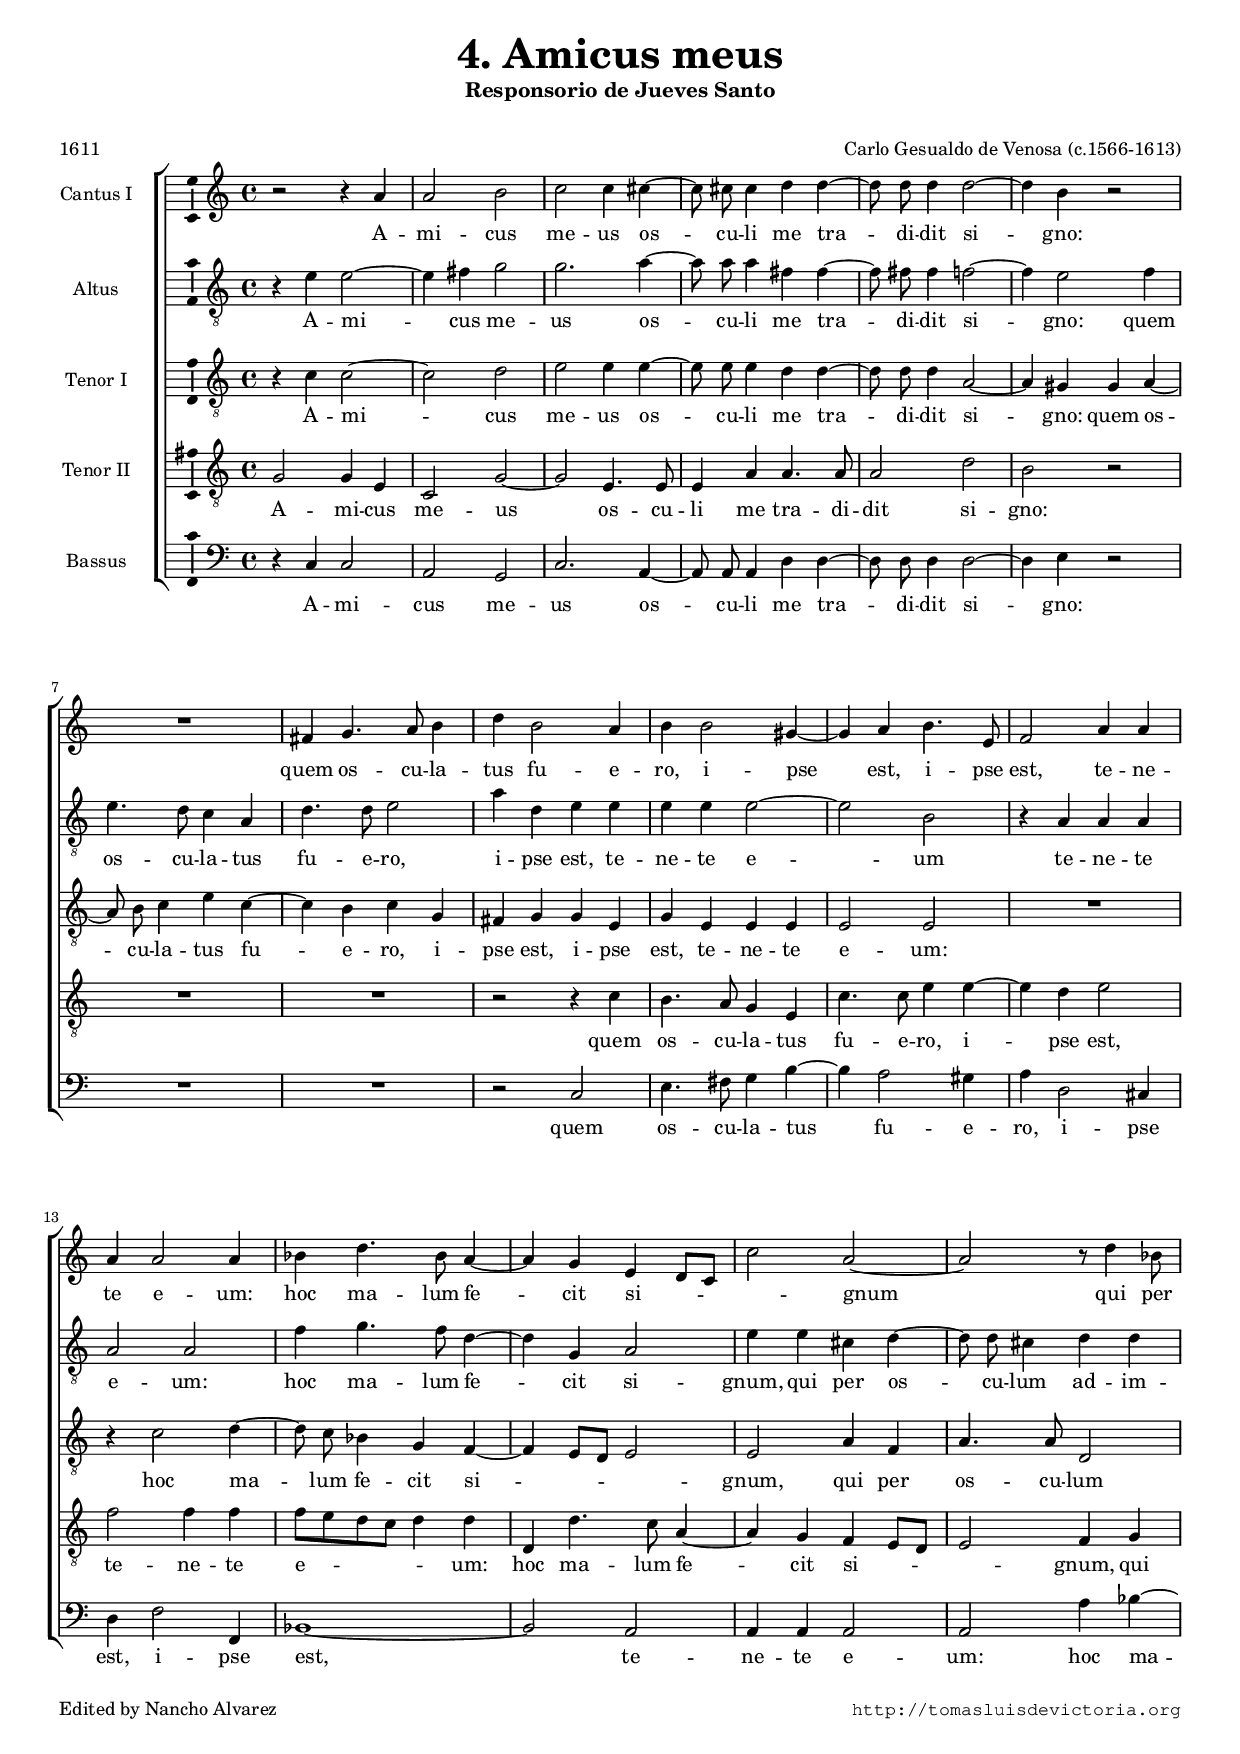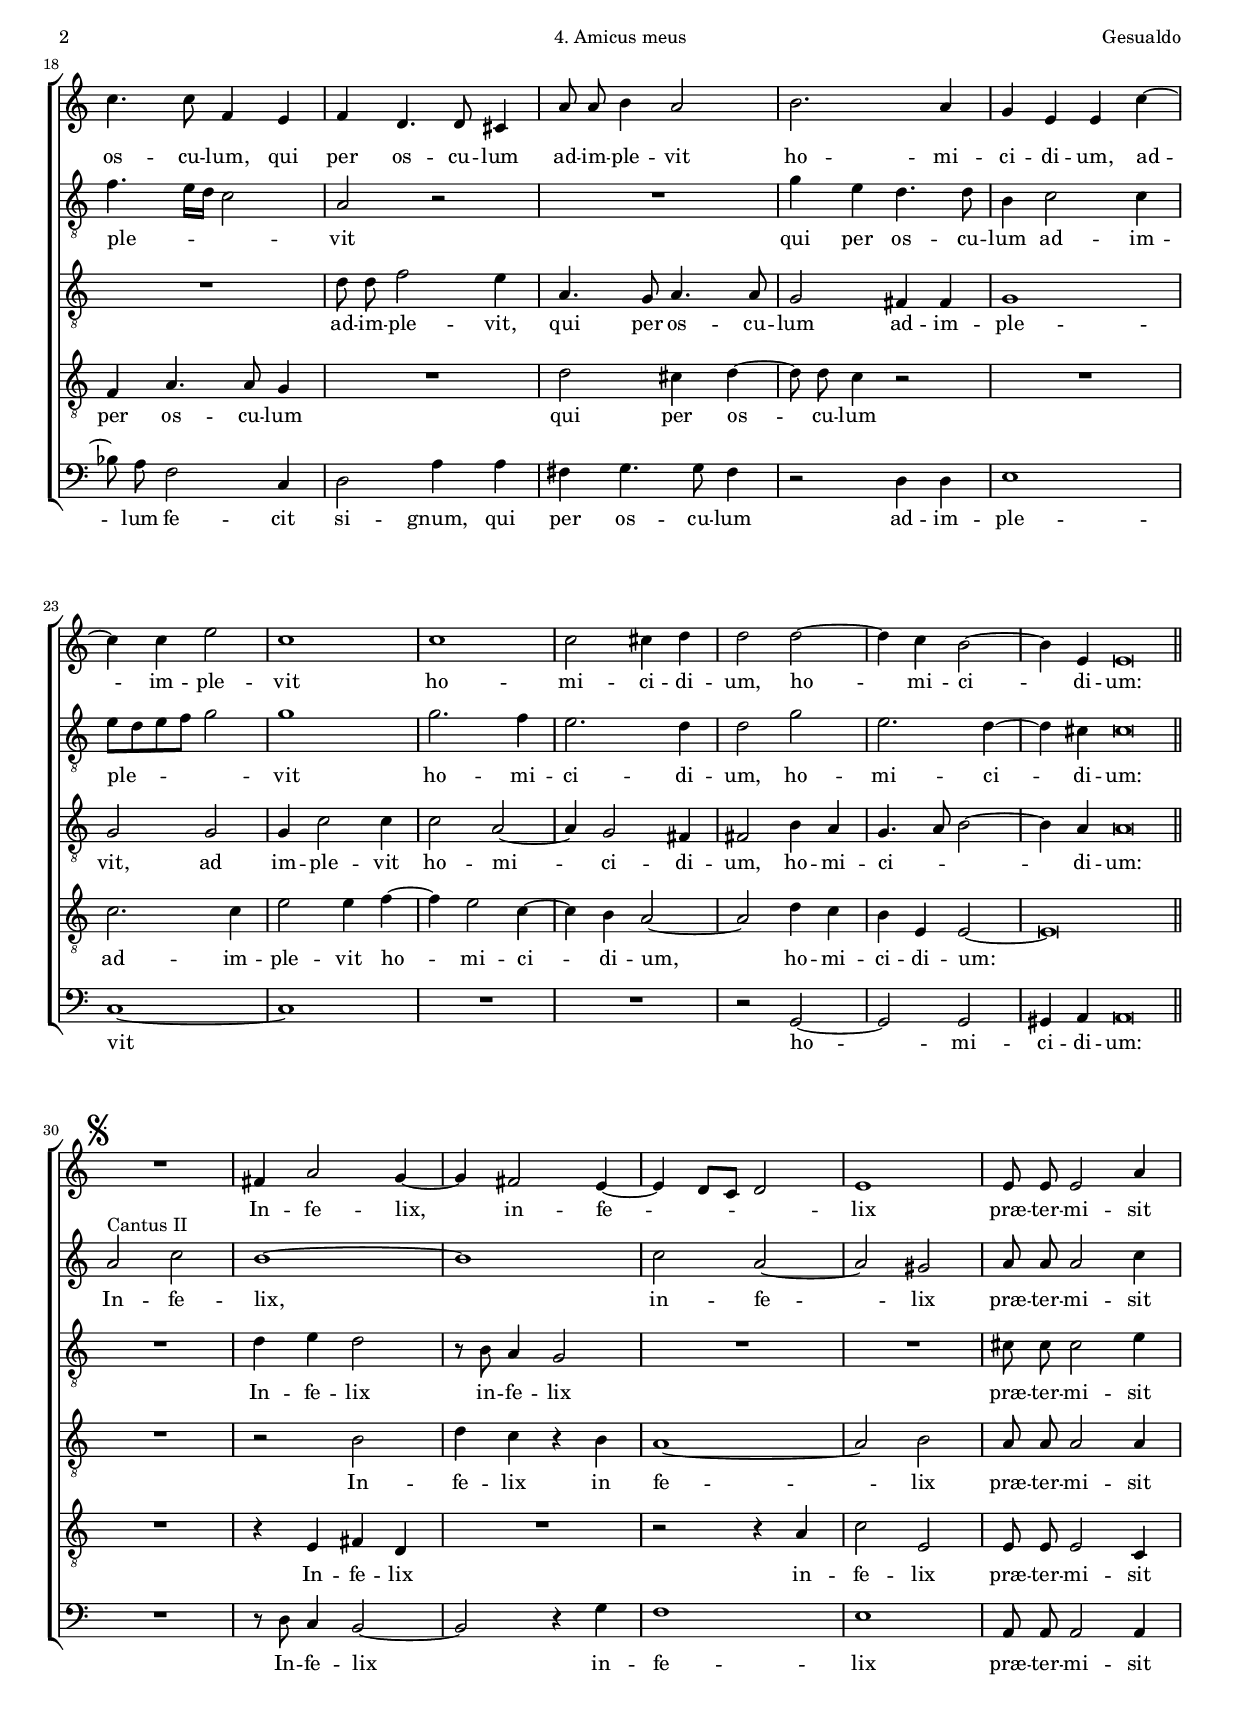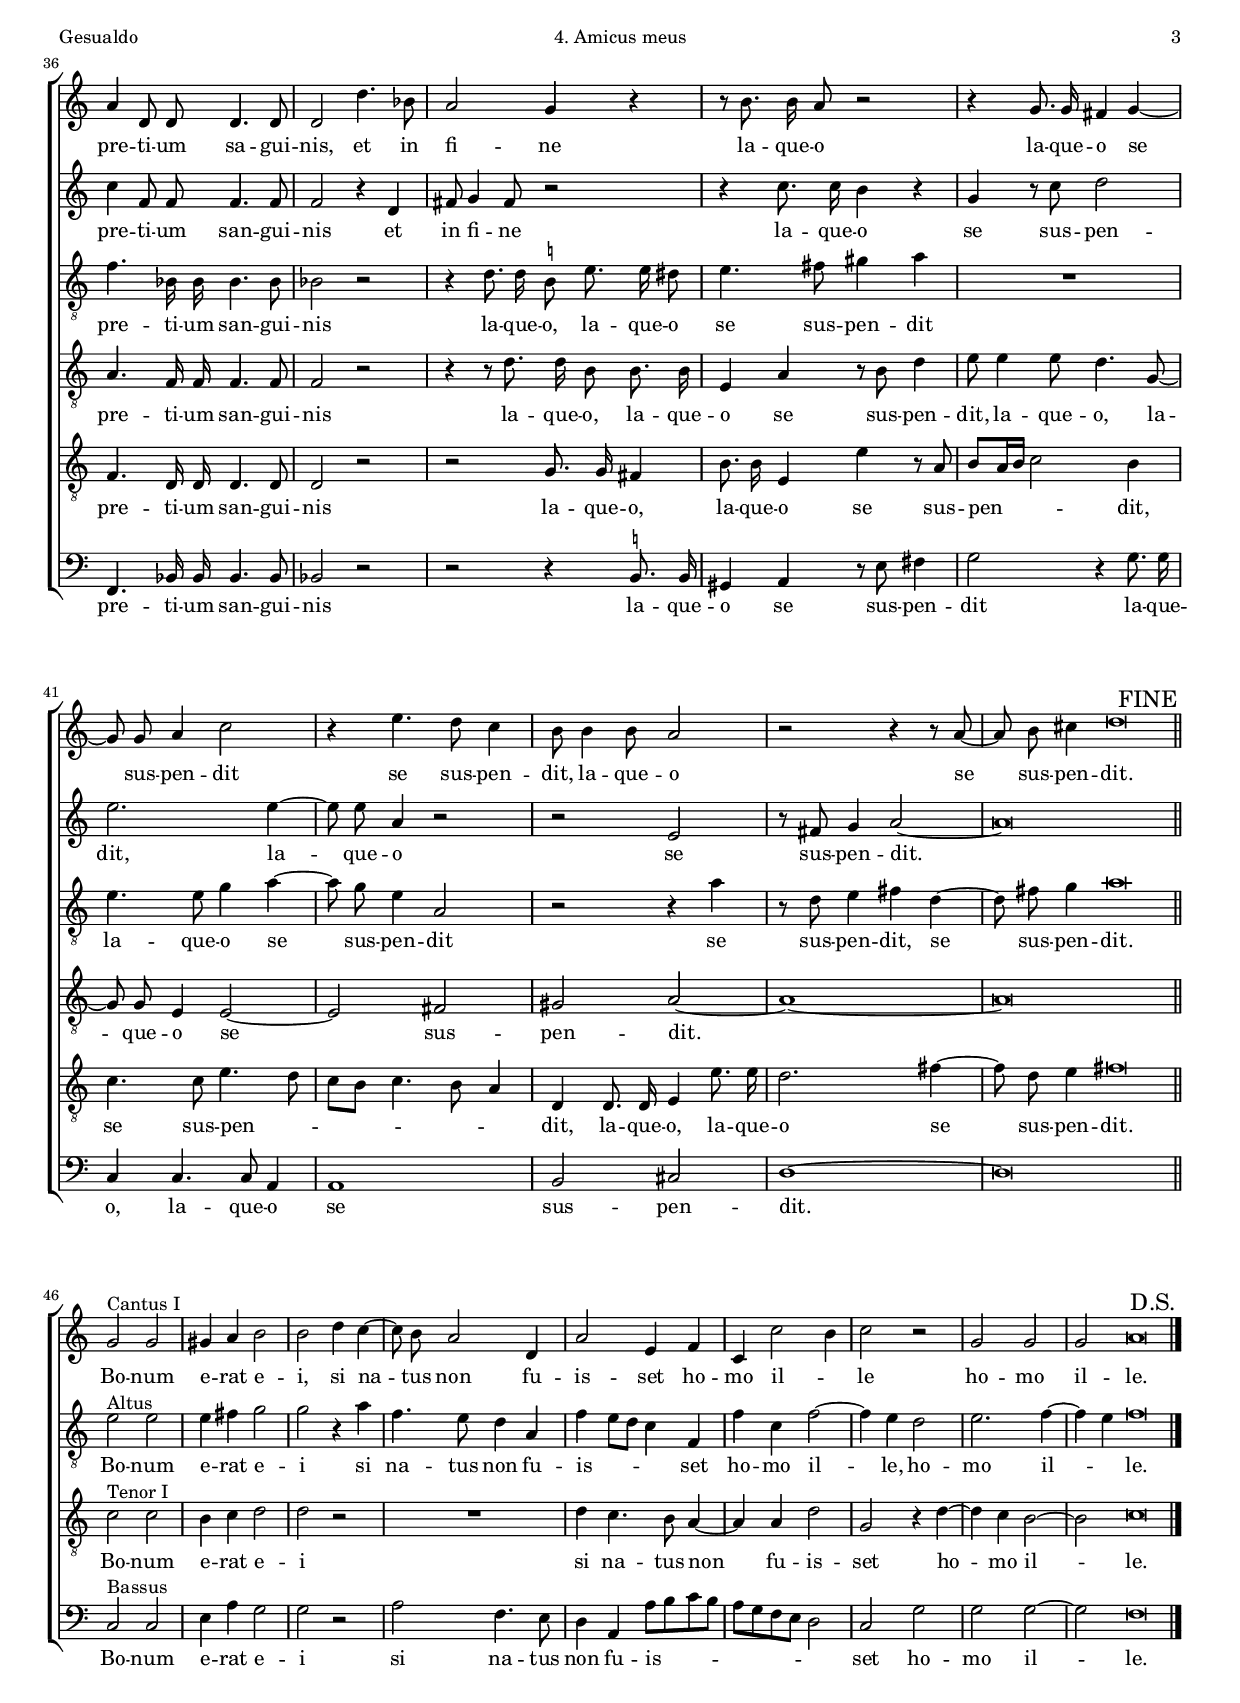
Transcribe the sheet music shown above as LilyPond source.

\version "2.18.0"

#(set-default-paper-size "a4")
#(set-global-staff-size 16.0)
#(ly:set-option 'point-and-click #f)
%mobile -s13.5 -i1.5

mtempo={\tempo 4 = 100}
mtempob={\tempo 4 = 50}
ss=\once \set suggestAccidentals = ##t

htitle="4. Amicus meus"
hcomposer="Gesualdo"

\header {
	title=\markup{\fontsize #3 "4. Amicus meus"}
	subtitle=\markup {"Responsorio de Jueves Santo"}
	subsubtitle=\markup{\null \vspace #1 }
	composer=\markup{"Carlo Gesualdo de Venosa (c.1566-1613)"}
        pdfauthor=\composer
	poet="1611"
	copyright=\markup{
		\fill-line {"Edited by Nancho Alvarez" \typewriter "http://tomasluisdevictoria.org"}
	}
%	tagline=""
}


global={\key c \major \time 4/4 \skip 1*29 \bar "||" \break
				\skip 1*16 \bar "||" \break
				\skip 1*9 \bar "|." }


cantus=\relative c''{
        r2 r4 a
        a2 b
        c c4 cis ~
        cis8 cis cis4 d d ~
        d8 d d4 d2 ~
        d4 b r2
        R1
        fis4 g4. a8 b4
        d b2 a4
        b4 b2 gis4 ~
        gis a b4. e,8
        f2 a4 a
        a a2 a4
        bes d4. bes8 a4 ~
        a g e d8[ c]
        c'2 a ~
        a r8 d4 bes8
        c4. c8 f,4 e
        f d4. d8 cis4
        a'8 a b4 a2
        b2. a4
        g4 e e c' ~
        c c e2
        c1
        c
        c2 cis4 d 
        d2 d ~
        d4 c b2 ~
        b4 e, \mtempob e\breve*1/4
        \mark \markup { \musicglyph #"scripts.segno" }
	\mtempo
        R1
        fis4 a2 g4 ~
        g fis2 e4 ~
        e d8[ c] d2
        e1
        e8 e e2 a4
        a4 d,8 d d4. d8
        d2 d'4. bes8
        a2 g4 r
        r8 b8. b16 a8 r2
        r4 g8. g16 fis4 g ~
        g8 g a4 c2
        r4 e4. d8 c4
        b8 b4 b8 a2
        r2 r4 r8 a ~
        a b cis4 \mtempob d\breve*1/4
        \override Score.RehearsalMark.self-alignment-X = #right
	\override Score.RehearsalMark.break-visibility = #'#(#t #t #f)
	\mark \markup{"FINE"}
	\mtempo
        s4*0^\markup{"Cantus I"}
        g,2 g
        gis4 a b2
        b d4 c ~
        c8 b a2 d,4
        a'2 e4 f
        c c'2 b4
        c2 r
        g2 g
        g \mtempob a\breve*1/4
        \mark \markup{"D.S."}
	
}

cantusdos=\relative c''{
	R1*29
	s4*0^\markup{"Cantus II"}
	a2 c
	b1 ~
	b
	c2 a ~
	a gis
	a8 a a2 c4
	c4 f,8 f f4. f8
	f2 r4 d
	fis8 g4 fis8 r2
	r4 c'8. c16 b4 r
	g4 r8 c d2
	e2. e4 ~
	e8 e a,4 r2
	r2 e
	r8 fis g4 a2 ~
	a\breve*1/2
	R1*9
}

altus=\relative c'{
	r4 e e2 ~
	e4 fis g2
	g2. a4 ~
	a8 a a4 fis fis ~
	fis8 fis fis4 f2 ~
	f4 e2 f4
	e4. d8 c4 a
	d4. d8 e2
	a4 d, e e
	e e e2 ~
	e2 b
	r4 a a a
	a2 a
	f'4 g4. f8 d4 ~
	d g, a2
	e'4 e cis d ~
	d8 d cis4 d d
	f4. e16[ d] c2
	a r
	R1
	g'4 e d4. d8
	b4 c2 c4
	e8[ d e f] g2
	g1
	g2. f4
	e2. d4
	d2 g
	e2. d4 ~
	d cis cis\breve*1/4
	R1
	d4 e d2
	r8 b a4 g2
	R1*2
	cis8 cis cis2 e4
	f4. bes,16 bes bes4. bes8
	bes2 r
	r4 d8. d16 \ss b!8 e8. e16 dis8
	e4. fis8 gis4 a
	R1
	e4. e8 g4 a ~
	a8 g e4 a,2
	r2 r4 a'
	r8 d, e4 fis d ~
	d8 fis g4 a\breve*1/4
	s4*0^\markup{"Altus"}
	e2 e
	e4 fis g2
	g2 r4 a
	f4. e8 d4 a
	f'4 e8[ d] c4 f,
	f' c f2 ~
	f4 e d2
	e2. f4 ~
	f e f\breve*1/4
}

tenor=\relative c'{
	r4 c c2 ~
	c d
	e e4 e ~
	e8 e e4 d d ~
	d8 d d4 a2 ~
	a4 gis gis a ~
	a8 b c4 e c ~
	c b c g
	fis g g e
	g e e e
	e2 e
	R1
	r4 c'2 d4 ~
	d8 c bes4 g f ~
	f e8[ d] e2
	e2 a4 f
	a4. a8 d,2
	R1
	d'8 d f2 e4
	a,4. g8 a4. a8
	g2 fis4 fis
	g1
	g2 g
	g4 c2 c4
	c2 a ~
	a4 g2 fis4
	fis2 b4 a
	g4. a8 b2 ~
	b4 a a\breve*1/4
	R1
	r2 b
	d4 c r b
	a1 ~
	a2 b
	a8 a a2 a4
	a4. f16 f f4. f8
	f2 r
	r4 r8 d'8. d16 b8 b8. b16
	e,4 a r8 b d4
	e8 e4 e8 d4. g,8 ~
	g8 g e4 e2 ~
	e fis
	gis a ~
	a1 ~
	a\breve*1/2
	s4*0^\markup{"Tenor I"}
	c2 c
	b4 c d2
	d r
	R1
	d4 c4. b8a4 ~
	a a d2
	g, r4 d' ~
	d c b2 ~
	b c\breve*1/4
}

tenordos=\relative c'{
	g2 g4 e
	c2 g' ~
	g e4. e8
	e4 a a4. a8
	a2 d
	b r
	R1*2
	r2 r4 c
	b4. a8 g4 e
	c'4. c8 e4 e ~
	e d e2
	f2 f4 f
	f8[ e d c] d4 d
	d,4 d'4. c8 a4 ~
	a g f e8[ d]
	e2 f4 g
	f a4. a8 g4
	R1
	d'2 cis4 d ~
	d8 d c4 r2
	R1
	c2. c4
	e2 e4 f ~
	f e2 c4 ~
	c4 b a2 ~
	a d4 c
	b e, e2 ~
	e\breve*1/2
	R1
	r4 e fis d
	R1
	r2 r4 a'
	c2 e,
	e8 e e2 c4
	f4. d16 d d4. d8
	d2 r
	r2 g8. g16 fis4
	b8. b16 e,4 e' r8 a,
	b8[ a16 b] c2 b4
	c4. c8 e4. d8
	c8[ b] c4. b8 a4
	d,4 d8. d16 e4 e'8. e16
	d2. fis4 ~
	fis8 d e4 fis\breve*1/4
	R1*9
}

bassus=\relative c{
	r4 c c2
	a g
	c2. a4 ~
	a8 a a4 d d ~
	d8 d d4 d2 ~
	d4 e r2
	R1*2
	r2 c
	e4. fis8 g4 b ~
	b4 a2 gis4
	a4 d,2 cis4
	d f2 f,4
	bes1 ~
	bes2 a
	a4 a a2
	a a'4 bes ~
	bes8 a f2 c4
	d2 a'4 a
	fis4 g4. g8 fis4
	r2 d4 d
	e1
	c1 ~
	c
	R1*2
	r2 g ~
	g g
	gis4 a a\breve*1/4
	R1
	r8 d c4 b2 ~
	b r4 g'4
	f1
	e
	a,8 a a2 a4
	f4. bes16 bes bes4. bes8
	bes2 r
	r r4 \ss b!8. b16
	gis4 a r8 e' fis4
	g2 r4 g8. g16
	c,4 c4. c8 a4
	a1
	b2 cis
	d1 ~
	d\breve*1/2
	s4*0^\markup{"Bassus"}
	c2 c
	e4 a g2
	g r
	a2 f4. e8
	d4 a a'8[ b c b]
	a[ g f e] d2
	c g'
	g g ~
	g f\breve*1/4
}


textocantus=\lyricmode{
A -- mi -- cus me -- us 
os -- cu -- li me tra -- di -- dit si -- gno:
quem os -- cu -- la -- tus fu -- e -- ro,
i -- pse est,
i -- pse est,
te -- ne -- te e -- um:
hoc ma -- lum fe -- cit si -- _ _ gnum
qui per os -- cu -- lum,
qui per os -- cu -- lum ad -- im -- ple -- vit
ho -- mi -- ci -- di -- um,
ad -- im -- ple -- vit
ho -- mi -- ci -- di -- um,
ho -- mi -- ci -- di -- um:
In -- fe -- lix,
in -- fe -- _ _ lix
præ -- ter -- mi -- sit
pre -- ti -- um sa -- gui -- nis,
et in fi -- ne
la -- que -- o
la -- que -- o
se sus -- pen -- dit
se sus -- pen -- dit,
la -- que -- o
se sus -- pen -- dit.
Bo -- num e -- rat e -- i,
si na -- tus non fu -- is -- set
ho -- mo il -- _ le
ho -- mo il -- le.
}

textocantusdos=\lyricmode{
In -- fe -- lix,
in -- fe -- lix
præ -- ter -- mi -- sit
pre -- ti -- um san -- gui -- nis
et in fi -- ne
la -- que -- o
se sus -- pen -- dit,
la -- que -- o
se sus -- pen -- dit.
na -- tus non fu -- is -- _ _ set
ho -- mo il -- le, 
ho -- mo il -- _ le.
}

textoaltus=\lyricmode{
A -- mi -- cus me -- us os -- cu -- li me tra -- di -- dit
si -- gno:
quem os -- cu -- la -- tus fu -- e -- ro,
i -- pse est,
te -- ne -- te e -- um
te -- ne -- te e -- um:
hoc ma -- lum fe -- cit si -- gnum,
qui per os -- cu -- lum ad -- im -- ple -- _ _ vit
qui per os -- cu -- lum ad -- im -- ple -- _ vit
ho -- mi -- ci -- di -- um,
ho -- mi -- ci -- di -- um:
In -- fe -- lix
in -- fe -- lix
præ -- ter -- mi -- sit
pre -- ti -- um san -- gui -- nis
la -- que -- o,
la -- que -- o
se sus -- pen -- dit
la -- que -- o se sus -- pen -- dit
se sus -- pen -- dit,
se sus -- pen -- dit.
Bo -- num e -- rat e -- i
si na -- tus non fu -- is -- _ _ set
ho -- mo il -- le,
ho -- mo il -- _ le.
}

textotenor=\lyricmode{
A -- mi -- cus me -- us
os -- cu -- li me tra -- di -- dit
si -- gno:
quem os -- cu -- la -- tus fu -- e -- ro,
i -- pse est,
i -- pse est,
te -- ne -- te e -- um:
hoc ma -- lum fe -- cit si -- _ _ gnum,
qui per os -- cu -- lum
ad -- im -- ple -- vit,
qui per os -- cu -- lum ad -- im -- ple -- vit,
ad im -- ple -- vit ho -- mi -- ci -- di -- um,
ho -- mi -- ci -- _ _ di -- um:
In -- fe -- lix
in fe -- lix
præ -- ter -- mi -- sit
pre -- ti -- um san -- gui -- nis
la -- que -- o,
la -- que -- o
se sus -- pen -- dit,
la -- que -- o,
la -- que -- o
se sus -- pen -- dit.
Bo -- num e -- rat e -- i
si na -- tus non fu -- is -- set
ho -- mo il -- le.
}

textotenordos=\lyricmode{
A -- mi -- cus me -- us
os -- cu -- li me tra -- di -- dit
si -- gno:
quem os -- cu -- la -- tus fu -- e -- ro,
i -- pse est,
te -- ne -- te e -- _ um:
hoc ma -- lum fe -- cit si -- _ _ gnum,
qui per os -- cu -- lum
qui per os -- cu -- lum
ad -- im -- ple -- vit ho -- mi -- ci -- di -- um,
ho -- mi -- ci -- di -- um:
In -- fe -- lix
in -- fe -- lix præ -- ter -- mi -- sit pre -- ti -- um 
san -- gui -- nis
la -- que -- o,
la -- que -- o se
sus -- pen -- _ dit,
se sus -- pen -- _ _ _ _ _ dit,
la -- que -- o,
la -- que -- o se sus -- pen -- dit.
}

textobassus=\lyricmode{
A -- mi -- cus me -- us os -- cu -- li
me tra -- di -- dit si -- gno:
quem os -- cu -- la -- tus fu -- e -- ro,
i -- pse est,
i -- pse est,
te -- ne -- te e -- um:
hoc ma -- lum fe -- cit
si -- gnum,
qui per os -- cu -- lum 
ad -- im -- ple -- vit
ho -- mi -- ci -- di -- um:
In -- fe -- lix
in -- fe -- lix
præ -- ter -- mi -- sit
pre -- ti -- um san -- gui -- nis
la -- que -- o se
sus -- pen -- dit
la -- que -- o,
la -- que -- o se sus -- pen -- dit.
Bo -- num e -- rat e -- i
si na -- tus non fu -- is -- _ _ set
ho -- mo il -- le.
}



\score {
\new ChoirStaff<<

	\new Staff <<\global
	\new Voice="v1" {
		\set Staff.instrumentName="Cantus I " 
		\clef "treble"
		\cantus }
	\new Lyrics \lyricsto "v1" {\textocantus }
	>>

	\new Staff \with {\remove Ambitus_engraver} <<\global
	\new Voice="v5" {
		\set Staff.instrumentName="Cantus II " 
		\clef "treble"
		\cantusdos }
	\new Lyrics \lyricsto "v5" {\textocantusdos }
	>>

	
	\new Staff << \global
	\new Voice="v2" {
		\set Staff.instrumentName="Altus "
		\clef "G_8" 
		\altus}
	\new Lyrics \lyricsto "v2" {\textoaltus }
	>>

	
	\new Staff <<\global
	\new Voice="v3" {
		\set Staff.instrumentName="Tenor I "
		\clef "G_8"
		\tenor }
	\new Lyrics \lyricsto "v3" {\textotenor }
	>>
	
	
	\new Staff <<\global
	\new Voice="v6" {
		\set Staff.instrumentName="Tenor II "
		\clef "G_8"
		\tenordos }
	\new Lyrics \lyricsto "v6" {\textotenordos }
	>>
	

	\new Staff <<\global
	\new Voice="v4" {
		\set Staff.instrumentName="Bassus "
		\clef "bass" 
		\bassus }
	\new Lyrics \lyricsto "v4" {\textobassus}
	>>
	
>>

\layout{ 
	\context {\Lyrics 
		\override VerticalAxisGroup.staff-affinity = #UP
		\override VerticalAxisGroup.nonstaff-relatedstaff-spacing =
			#'((basic-distance . 0) (minimum-distance . 0) (padding . 0.8))
		\override LyricText.font-size = #1.2
		\override LyricHyphen.minimum-distance = #0.5
	}
	\context {\Score 
		tempoHideNote = ##t
		\override BarNumber.padding = #2 
	}
	\context {\Voice 
		%melismaBusyProperties = #'()
		autoBeaming = ##f
	}
	\context {\Staff 
                \RemoveEmptyStaves
                \override VerticalAxisGroup.remove-first = ##t
		\override VerticalAxisGroup.staff-staff-spacing =
			#'((basic-distance . 11) (minimum-distance . 0) (padding . 1))
		\consists Ambitus_engraver 
		\override LigatureBracket.padding = #1
	}
}

%\midi { \mtempo }

}


\paper{
	evenHeaderMarkup=\markup  \fill-line { \fromproperty #'page:page-number-string \htitle \hcomposer }
	oddHeaderMarkup= \markup  \fill-line { \on-the-fly #not-first-page \hcomposer \on-the-fly #not-first-page \htitle \on-the-fly #not-first-page \fromproperty #'page:page-number-string }
	%system-count=20
	page-count = 3
	%systems-per-page = 3
	ragged-last-bottom = ##f
	indent=1.8\cm
	system-system-spacing =
	#'((basic-distance . 20) (minimum-distance . 0) (padding . 5))
	top-system-spacing = % header
	#'((basic-distance . 9) (minimum-distance . 0) (padding . 0))
	last-bottom-spacing = % footer
	#'((basic-distance . 12) (minimum-distance . 0) (padding . 0))
	%markup-system-spacing.padding = #1.5
}
